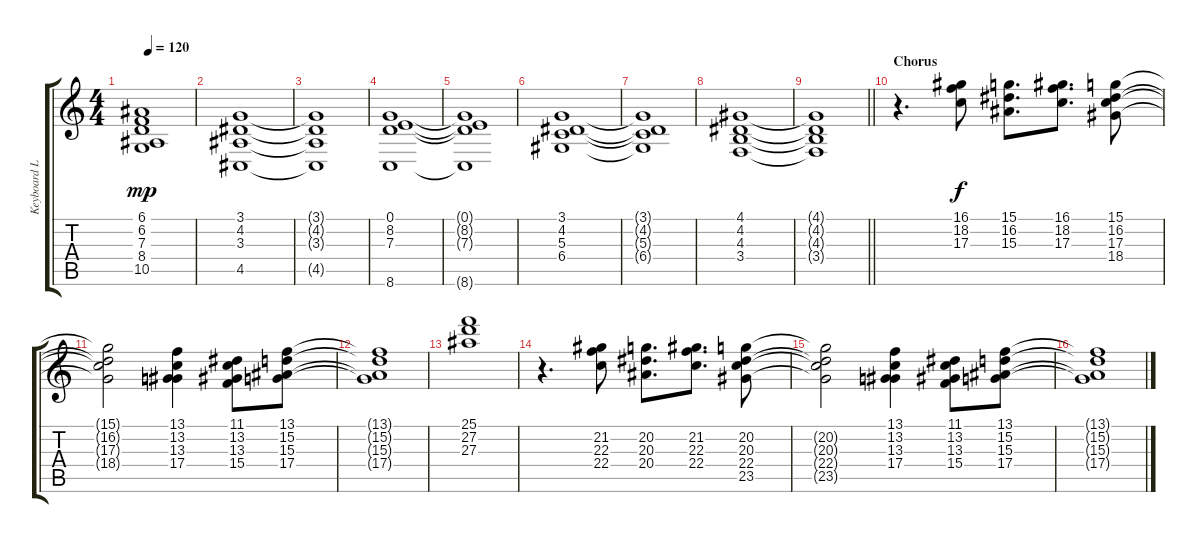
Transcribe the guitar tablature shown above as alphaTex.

\track ("Keyboard Lead" "Keyboard L") {instrument lead2sawtooth}
\staff {score tabs}
\tuning (E4 B3 G3 D3 A2 E2) {hide}
\ts (4 4)
\tempo 120
\clef g2
\ks c
(6.1{t} 6.2{t} 7.3{t} 8.4{t} 10.5{t}).1{dy mp} |
(3.1 4.2 3.3 4.5).1 |
(3.1{t} 4.2{t} 3.3{t} 4.5{t}).1 |
(0.1 8.2 7.3 8.6).1 |
(0.1{t} 8.2{t} 7.3{t} 8.6{t}).1 |
(3.1 4.2 5.3 6.4).1 |
(3.1{t} 4.2{t} 5.3{t} 6.4{t}).1 |
(4.1 4.2 4.3 3.4).1 |
\barLineRight lightlight
(4.1{t} 4.2{t} 4.3{t} 3.4{t}).1 |
\section ("" "Chorus")
r.4{d instrument vibraphone} (16.1 18.2 17.3).8{dy f} (15.1 16.2 15.3).8{d} (16.1 18.2 17.3).8{d} (15.1 16.2 17.3 18.4).8 |
(15.1{t} 16.2{t} 17.3{t} 18.4{t}).2 (13.1 13.2 13.3 17.4).4 (11.1 13.2 13.3 15.4).8 (13.1 15.2 15.3 17.4).8 |
(13.1{t} 15.2{t} 15.3{t} 17.4{t}).1 |
(25.1 27.2 27.3).1 |
r.4{d} (21.2 22.3 22.4).8 (20.2 20.3 20.4).8{d} (21.2 22.3 22.4).8{d} (20.2 20.3 22.4 23.5).8 |
(20.2{t} 20.3{t} 22.4{t} 23.5{t}).2 (13.1 13.2 13.3 17.4).4 (11.1 13.2 13.3 15.4).8 (13.1 15.2 15.3 17.4).8 |
(13.1{t} 15.2{t} 15.3{t} 17.4{t}).1
